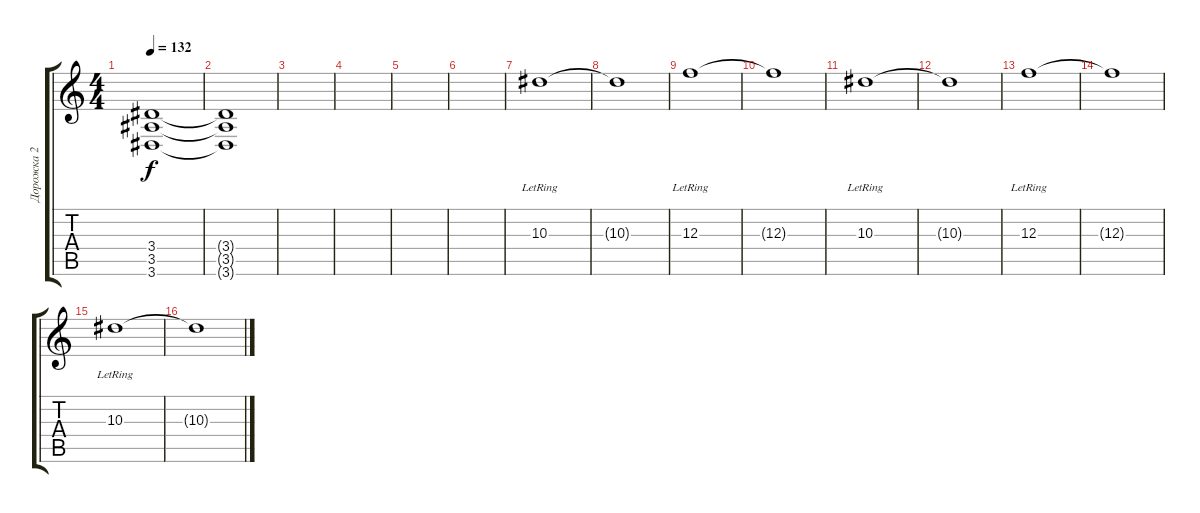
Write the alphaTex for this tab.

\track ("Дорожка 2" "Дорожка 2") {instrument distortionguitar}
\staff {score tabs}
\tuning (D4 A3 F3 C3 G2 C2) {hide}
\ts (4 4)
\tempo 132
\clef g2
\ks c
(3.4{t} 3.5{t} 3.6{t}).1{dy f} |
(3.4{t} 3.5{t} 3.6{t}).1 |
|
|
|
|
10.3{lr}.1 |
10.3{t}.1 |
12.3{lr}.1 |
12.3{t}.1 |
10.3{lr}.1 |
10.3{t}.1 |
12.3{lr}.1 |
12.3{t}.1 |
10.3{lr}.1 |
10.3{t}.1
